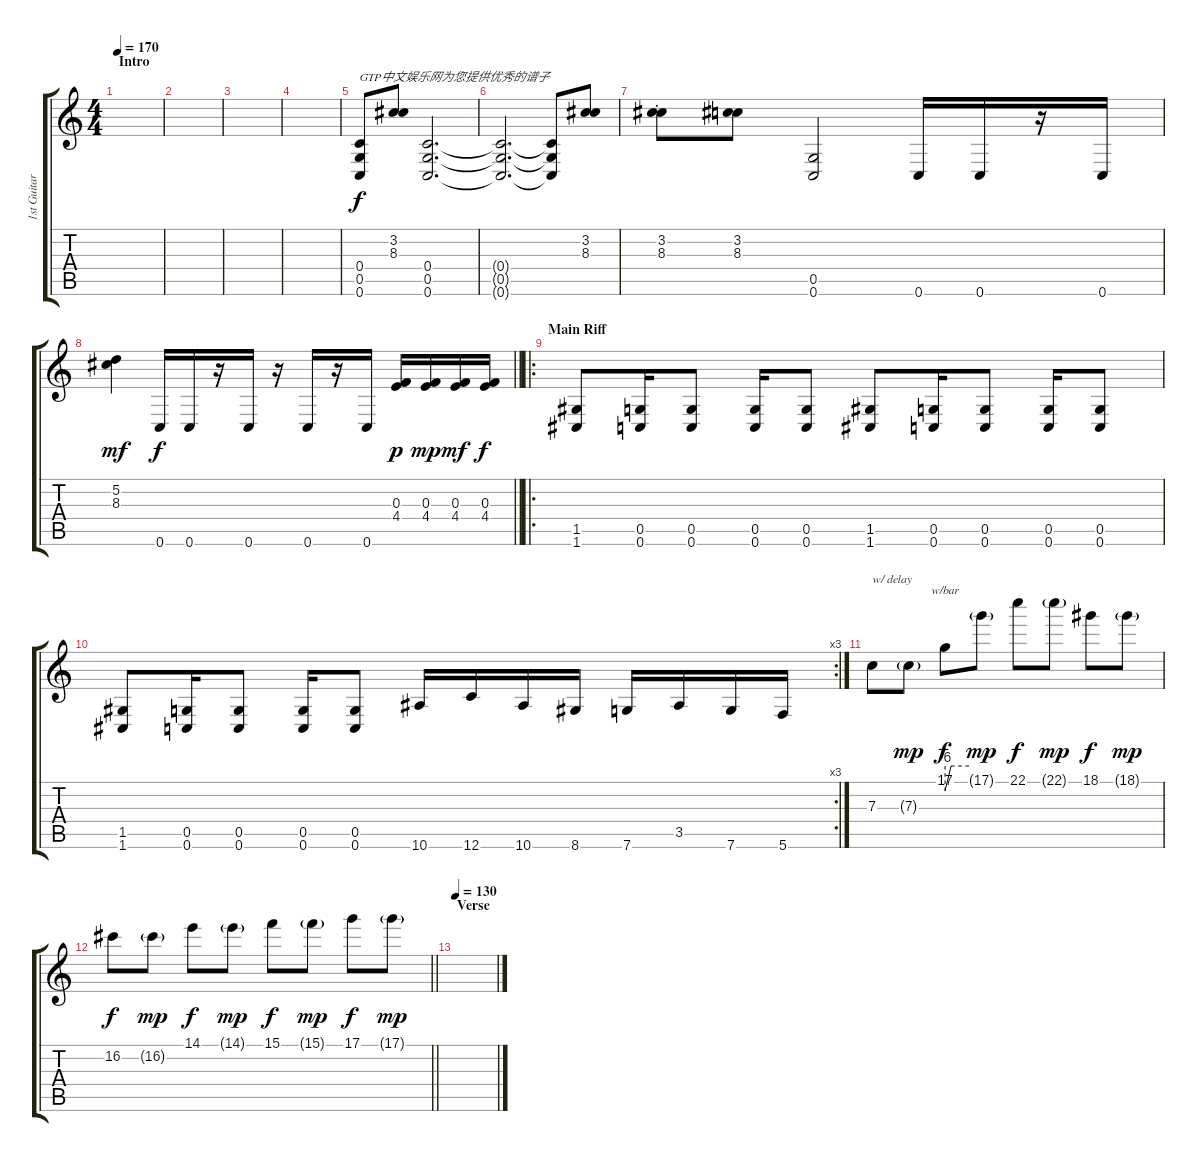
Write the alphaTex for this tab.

\track ("1st Guitar" "1st Guitar") {instrument distortionguitar}
\staff {score tabs}
\tuning (D4 A3 F3 C3 G2 C2) {hide}
\ts (4 4)
\section ("" "Intro")
\tempo 170
\clef g2
\ks c
|
|
|
|
(0.4 0.5 0.6).8{txt "GTP中文娱乐网为您提供优秀的谱子"} (3.2 8.3).8 (0.4 0.5 0.6).2{d} |
(0.4{t} 0.5{t} 0.6{t}).2{d} (0.4{t} 0.5{t} 0.6{t}).8 (3.2 8.3).8 |
(3.2{st} 8.3{st}).8 (3.2 8.3).8 (0.5 0.6).2 0.6.16 0.6.16 r.16 0.6.16 |
\barLineRight lightlight
(5.2 8.3).4{dy mf} 0.6.16{dy f} 0.6.16 r.16 0.6.16 r.16 0.6.16 r.16 0.6.16 (0.3 4.4).16{dy p} (0.3 4.4).16{dy mp} (0.3 4.4).16{dy mf} (0.3 4.4).16{dy f} |
\ro
\section ("" "Main Riff")
(1.5 1.6).8 (0.5 0.6).16 (0.5 0.6).8 (0.5 0.6).16 (0.5 0.6).8 (1.5 1.6).8 (0.5 0.6).16 (0.5 0.6).8 (0.5 0.6).16 (0.5 0.6).8 |
\rc 3
(1.5 1.6).8 (0.5 0.6).16 (0.5 0.6).8 (0.5 0.6).16 (0.5 0.6).8 10.6.16 12.6.16 10.6.16 8.6.16 7.6.16 3.5.16 7.6.16 5.6.16 |
7.3.8{txt "w/ delay" instrument overdrivenguitar} 7.3{g}.8{dy mp} 17.1.8{tbe (custom default 0 -24 15 0 60 0) dy f} 17.1{g}.8{dy mp} 22.1.8{dy f} 22.1{g}.8{dy mp} 18.1.8{dy f} 18.1{g}.8{dy mp} |
\barLineRight lightlight
16.2.8{dy f} 16.2{g}.8{dy mp} 14.1.8{dy f} 14.1{g}.8{dy mp} 15.1.8{dy f} 15.1{g}.8{dy mp} 17.1.8{dy f} 17.1{g}.8{dy mp} |
\section ("" "Verse")
\tempo 130
